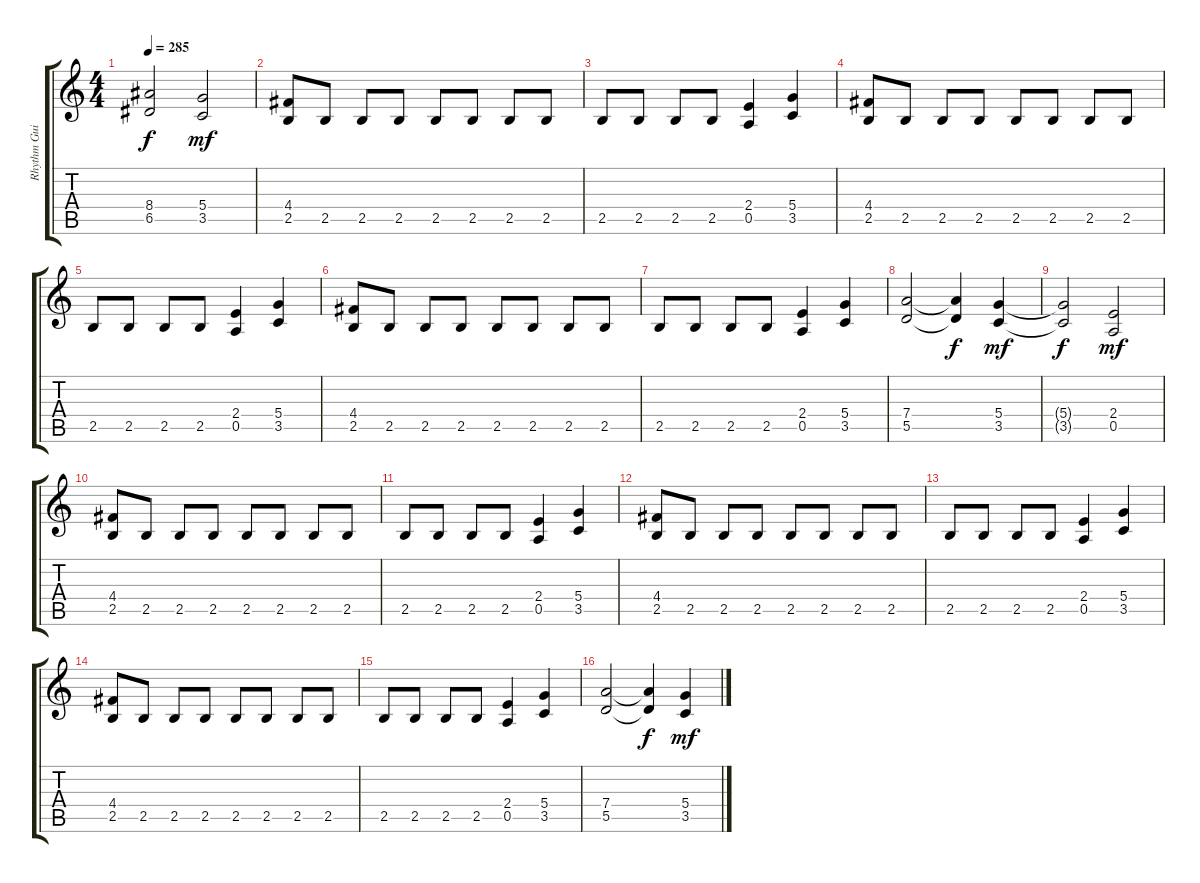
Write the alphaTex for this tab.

\track ("Rhythm Guitar" "Rhythm Gui") {instrument distortionguitar}
\staff {score tabs}
\tuning (E4 B3 G3 D3 A2 E2) {hide}
\ts (4 4)
\tempo 285
\clef g2
\ks c
(8.4{t} 6.5{t}).2{dy f} (5.4 3.5).2{dy mf} |
(4.4 2.5).8 2.5.8 2.5.8 2.5.8 2.5.8 2.5.8 2.5.8 2.5.8 |
2.5.8 2.5.8 2.5.8 2.5.8 (2.4 0.5).4 (5.4 3.5).4 |
(4.4 2.5).8 2.5.8 2.5.8 2.5.8 2.5.8 2.5.8 2.5.8 2.5.8 |
2.5.8 2.5.8 2.5.8 2.5.8 (2.4 0.5).4 (5.4 3.5).4 |
(4.4 2.5).8 2.5.8 2.5.8 2.5.8 2.5.8 2.5.8 2.5.8 2.5.8 |
2.5.8 2.5.8 2.5.8 2.5.8 (2.4 0.5).4 (5.4 3.5).4 |
(7.4 5.5).2 (7.4{t} 5.5{t}).4{dy f} (5.4 3.5).4{dy mf} |
(5.4{t} 3.5{t}).2{dy f} (2.4 0.5).2{dy mf} |
(4.4 2.5).8 2.5.8 2.5.8 2.5.8 2.5.8 2.5.8 2.5.8 2.5.8 |
2.5.8 2.5.8 2.5.8 2.5.8 (2.4 0.5).4 (5.4 3.5).4 |
(4.4 2.5).8 2.5.8 2.5.8 2.5.8 2.5.8 2.5.8 2.5.8 2.5.8 |
2.5.8 2.5.8 2.5.8 2.5.8 (2.4 0.5).4 (5.4 3.5).4 |
(4.4 2.5).8 2.5.8 2.5.8 2.5.8 2.5.8 2.5.8 2.5.8 2.5.8 |
2.5.8 2.5.8 2.5.8 2.5.8 (2.4 0.5).4 (5.4 3.5).4 |
(7.4 5.5).2 (7.4{t} 5.5{t}).4{dy f} (5.4 3.5).4{dy mf}
